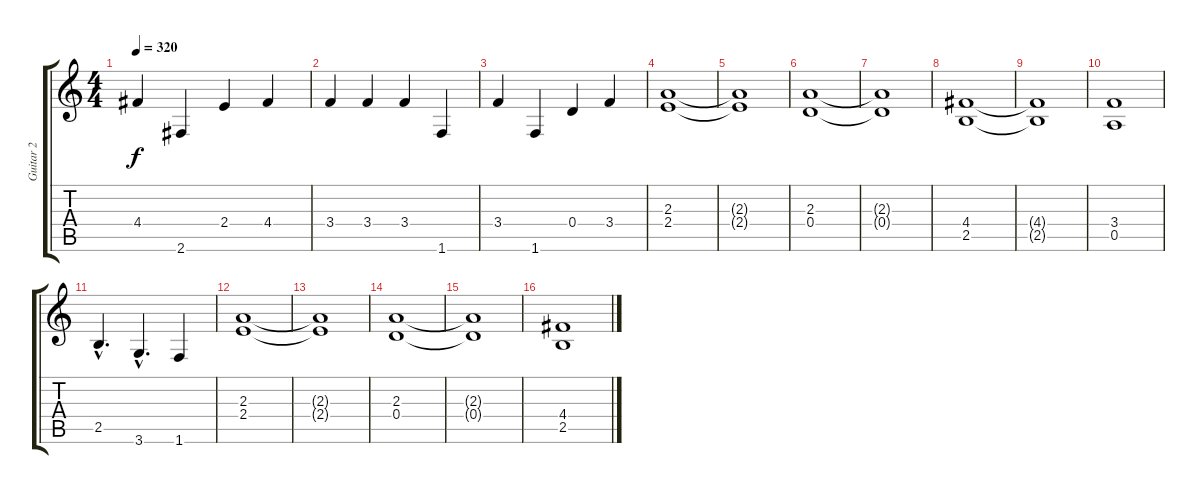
\track ("Guitar 2" "Guitar 2") {instrument distortionguitar}
\staff {score tabs}
\tuning (E4 B3 G3 D3 A2 E2) {hide}
\ts (4 4)
\tempo 320
\clef g2
\ks c
4.4.4{dy f} 2.6.4 2.4.4 4.4.4 |
3.4.4 3.4.4 3.4.4 1.6.4 |
3.4.4 1.6.4 0.4.4 3.4.4 |
(2.3 2.4).1 |
(2.3{t} 2.4{t}).1 |
(2.3 0.4).1 |
(2.3{t} 0.4{t}).1 |
(4.4 2.5).1 |
(4.4{t} 2.5{t}).1 |
(3.4 0.5).1 |
2.5{hac}.4{d} 3.6{hac}.4{d} 1.6.4 |
(2.3 2.4).1 |
(2.3{t} 2.4{t}).1 |
(2.3 0.4).1 |
(2.3{t} 0.4{t}).1 |
(4.4 2.5).1
